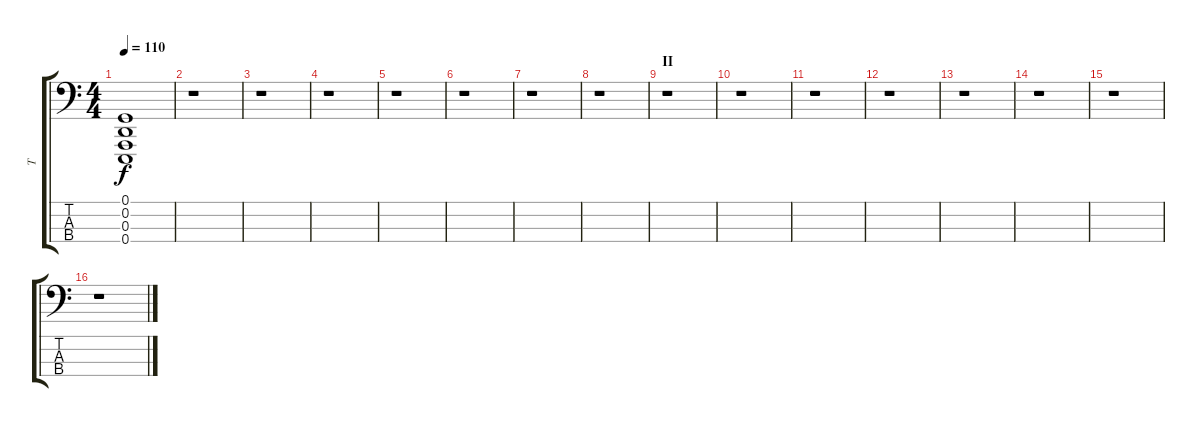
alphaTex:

\track ("T" "T") {instrument timpani}
\staff {score tabs}
\tuning (G2 D2 A1 E1) {hide}
\ts (4 4)
\tempo 110
\clef f4
\ks c
(0.1 0.2 0.3 0.4).1{dy f} |
r.1 |
r.1 |
r.1 |
r.1 |
r.1 |
r.1 |
r.1 |
\section ("" "II")
r.1 |
r.1 |
r.1 |
r.1 |
r.1 |
r.1 |
r.1 |
r.1
